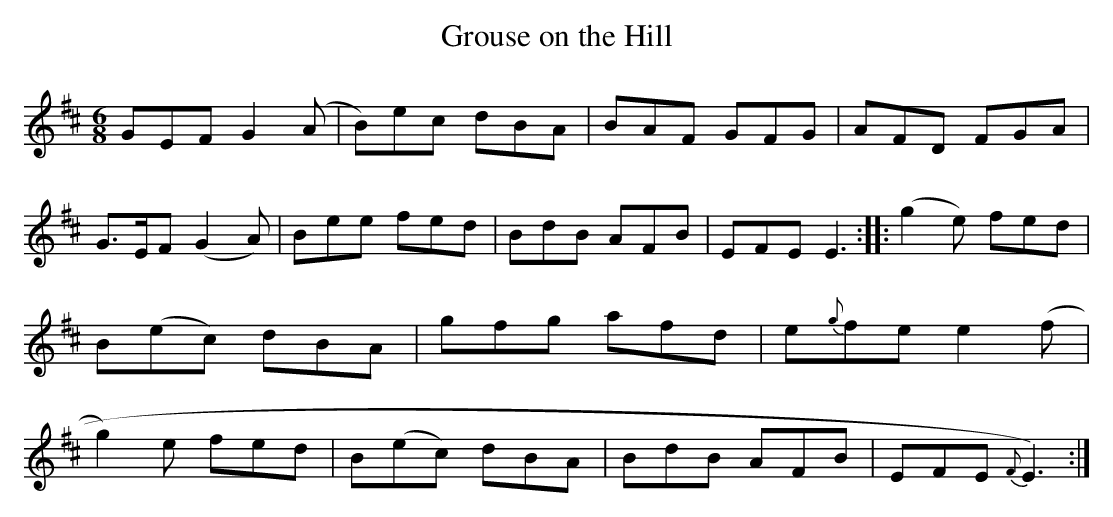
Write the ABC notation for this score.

X:1
T:Grouse on the Hill
M:6/8
L:1/8
K:Bm
GEF G2 (A | B)ec dBA | BAF GFG | AFD FGA |\
G>EF (G2A) | Bee fed | BdB AFB | EFE E3 :||:\
(g2e) fed | B(ec) dBA | gfg afd | e{g}fe e2 (f |\
g2)e fed | B(ec) dBA | BdB AFB | EFE {F} E3) :|
